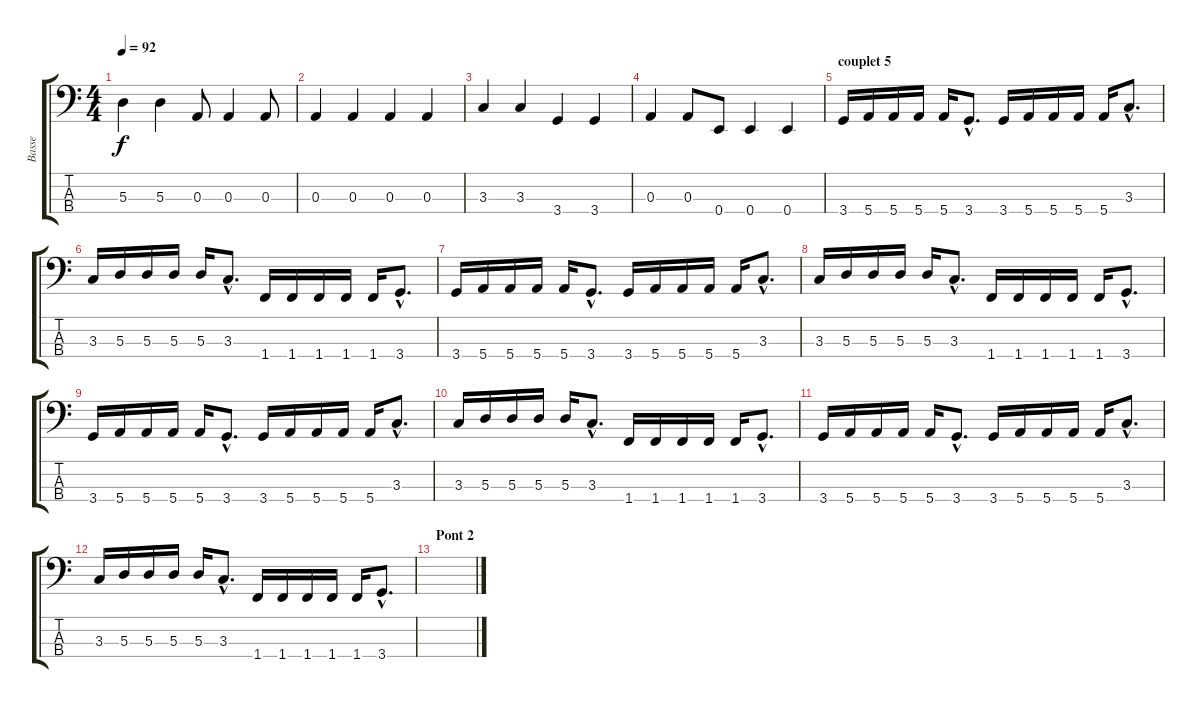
\track ("Basse" "Basse") {instrument electricbasspick}
\staff {score tabs}
\tuning (G2 D2 A1 E1) {hide}
\ts (4 4)
\tempo 92
\clef f4
\ks c
5.3.4{dy f} 5.3.4 0.3.8 0.3.4 0.3.8 |
0.3.4 0.3.4 0.3.4 0.3.4 |
3.3.4 3.3.4 3.4.4 3.4.4 |
0.3.4 0.3.8 0.4.8 0.4.4 0.4.4 |
\section ("" "couplet 5")
3.4.16 5.4.16 5.4.16 5.4.16 5.4.16 3.4{hac}.8{d} 3.4.16 5.4.16 5.4.16 5.4.16 5.4.16 3.3{hac}.8{d} |
3.3.16 5.3.16 5.3.16 5.3.16 5.3.16 3.3{hac}.8{d} 1.4.16 1.4.16 1.4.16 1.4.16 1.4.16 3.4{hac}.8{d} |
3.4.16 5.4.16 5.4.16 5.4.16 5.4.16 3.4{hac}.8{d} 3.4.16 5.4.16 5.4.16 5.4.16 5.4.16 3.3{hac}.8{d} |
3.3.16 5.3.16 5.3.16 5.3.16 5.3.16 3.3{hac}.8{d} 1.4.16 1.4.16 1.4.16 1.4.16 1.4.16 3.4{hac}.8{d} |
3.4.16 5.4.16 5.4.16 5.4.16 5.4.16 3.4{hac}.8{d} 3.4.16 5.4.16 5.4.16 5.4.16 5.4.16 3.3{hac}.8{d} |
3.3.16 5.3.16 5.3.16 5.3.16 5.3.16 3.3{hac}.8{d} 1.4.16 1.4.16 1.4.16 1.4.16 1.4.16 3.4{hac}.8{d} |
3.4.16 5.4.16 5.4.16 5.4.16 5.4.16 3.4{hac}.8{d} 3.4.16 5.4.16 5.4.16 5.4.16 5.4.16 3.3{hac}.8{d} |
3.3.16 5.3.16 5.3.16 5.3.16 5.3.16 3.3{hac}.8{d} 1.4.16 1.4.16 1.4.16 1.4.16 1.4.16 3.4{hac}.8{d} |
\section ("" "Pont 2")
